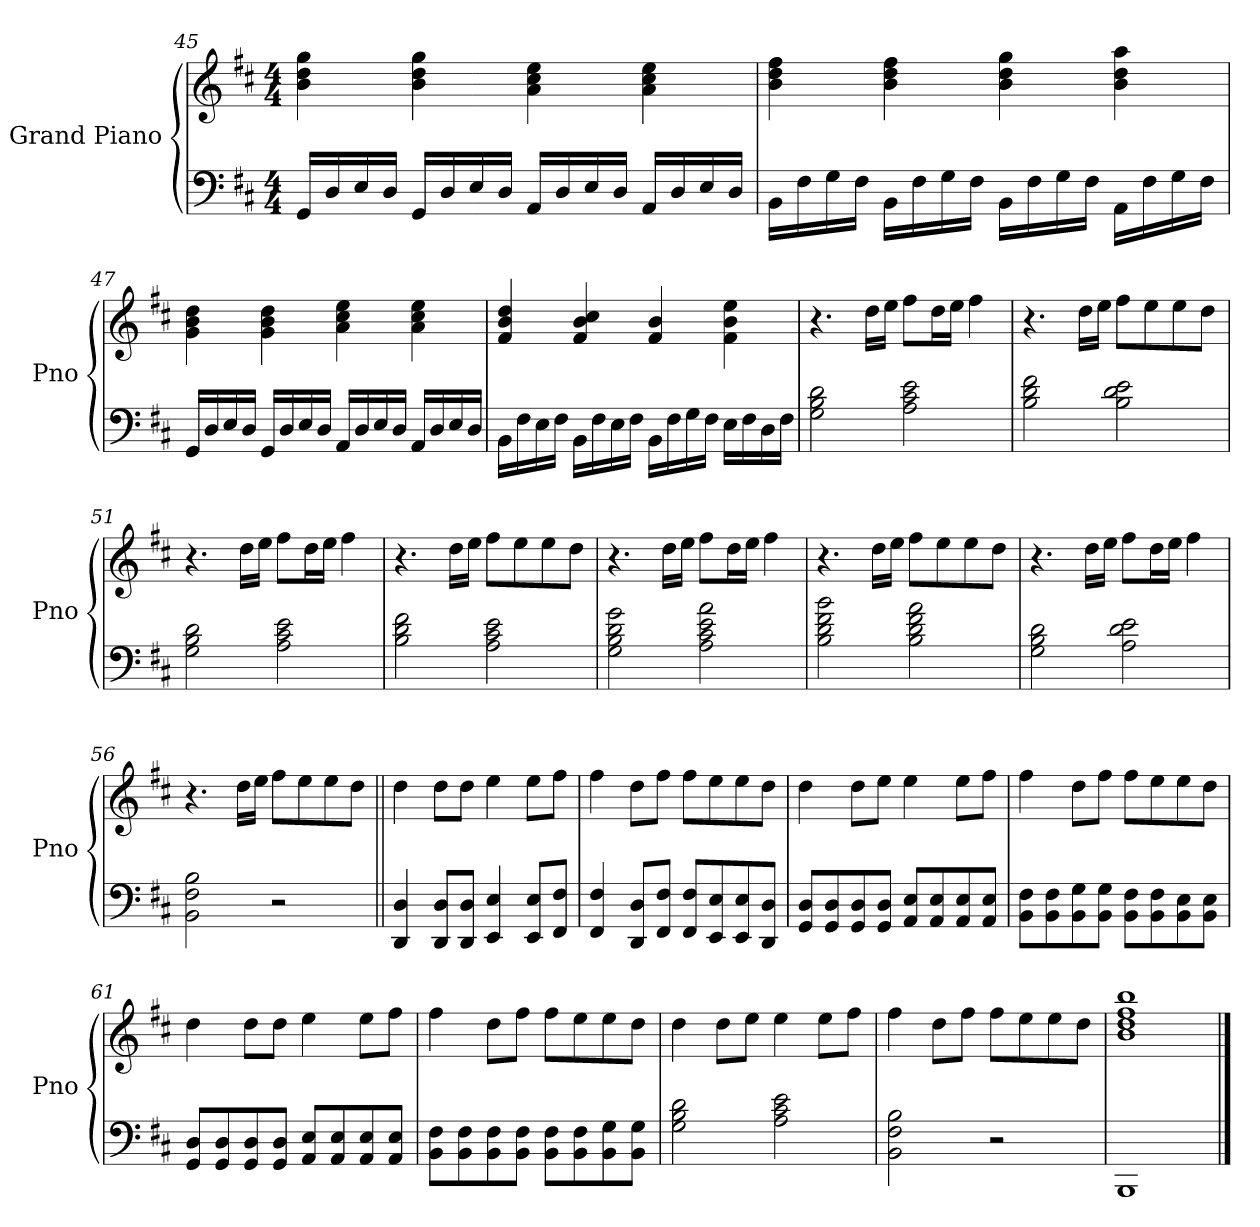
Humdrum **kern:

**kern	**kern
*part1	*part1
*staff2	*staff1
*I"Grand Piano	*
*I'Pno	*
*clefF4	*clefG2
*k[f#c#]	*k[f#c#]
*D:	*D:
*M4/4	*M4/4
=45	=45
16GG/LL	4b\ 4dd\ 4gg\
16D/	.
16E/	.
16D/JJ	.
16GG/LL	4b\ 4dd\ 4gg\
16D/	.
16E/	.
16D/JJ	.
16AA/LL	4a\ 4cc#\ 4ee\
16D/	.
16E/	.
16D/JJ	.
16AA/LL	4a\ 4cc#\ 4ee\
16D/	.
16E/	.
16D/JJ	.
=46	=46
16BB\LL	4b\ 4dd\ 4ff#\
16F#\	.
16G\	.
16F#\JJ	.
16BB\LL	4b\ 4dd\ 4ff#\
16F#\	.
16G\	.
16F#\JJ	.
16BB\LL	4b\ 4dd\ 4gg\
16F#\	.
16G\	.
16F#\JJ	.
16AA\LL	4b\ 4dd\ 4aa\
16F#\	.
16G\	.
16F#\JJ	.
!!LO:PB:g=z
=47	=47
16GG/LL	4g\ 4b\ 4dd\
16D/	.
16E/	.
16D/JJ	.
16GG/LL	4g\ 4b\ 4dd\
16D/	.
16E/	.
16D/JJ	.
16AA/LL	4a\ 4cc#\ 4ee\
16D/	.
16E/	.
16D/JJ	.
16AA/LL	4a\ 4cc#\ 4ee\
16D/	.
16E/	.
16D/JJ	.
=48	=48
16BB\LL	4f#/ 4b/ 4dd/
16F#\	.
16E\	.
16F#\JJ	.
16BB\LL	4f#/ 4b/ 4cc#/
16F#\	.
16E\	.
16F#\JJ	.
16BB\LL	4f#/ 4b/
16F#\	.
16G\	.
16F#\JJ	.
16E\LL	4f#\ 4b\ 4ee\
16F#\	.
16D\	.
16F#\JJ	.
=49	=49
2G\ 2B\ 2d\	4.r
.	16dd\LL
.	16ee\JJ
2A\ 2c#\ 2e\	8ff#\L
.	16dd\L
.	16ee\JJ
.	4ff#\
=50	=50
2B\ 2d\ 2f#\	4.r
.	16dd\LL
.	16ee\JJ
2B\ 2d\ 2e\	8ff#\L
.	8ee\
.	8ee\
.	8dd\J
!!LO:LB:g=z
=51	=51
2G\ 2B\ 2d\	4.r
.	16dd\LL
.	16ee\JJ
2A\ 2c#\ 2e\	8ff#\L
.	16dd\L
.	16ee\JJ
.	4ff#\
=52	=52
2B\ 2d\ 2f#\	4.r
.	16dd\LL
.	16ee\JJ
2A\ 2c#\ 2e\	8ff#\L
.	8ee\
.	8ee\
.	8dd\J
=53	=53
2G\ 2B\ 2d\ 2g\	4.r
.	16dd\LL
.	16ee\JJ
2A\ 2c#\ 2e\ 2a\	8ff#\L
.	16dd\L
.	16ee\JJ
.	4ff#\
=54	=54
2B\ 2d\ 2f#\ 2b\	4.r
.	16dd\LL
.	16ee\JJ
2B\ 2d\ 2f#\ 2a\	8ff#\L
.	8ee\
.	8ee\
.	8dd\J
=55	=55
2G\ 2B\ 2d\	4.r
.	16dd\LL
.	16ee\JJ
2A\ 2d\ 2e\	8ff#\L
.	16dd\L
.	16ee\JJ
.	4ff#\
=56	=56
2BB\ 2F#\ 2B\	4.r
.	16dd\LL
.	16ee\JJ
2r	8ff#\L
.	8ee\
.	8ee\
.	8dd\J
!!LO:LB:g=z
=57||	=57||
4DD/ 4D/	4dd\
8DD/ 8D/L	8dd\L
8DD/ 8D/J	8dd\J
4EE/ 4E/	4ee\
8EE/ 8E/L	8ee\L
8FF#/ 8F#/J	8ff#\J
=58	=58
4FF#/ 4F#/	4ff#\
8DD/ 8D/L	8dd\L
8FF#/ 8F#/J	8ff#\J
8FF#/ 8F#/L	8ff#\L
8EE/ 8E/	8ee\
8EE/ 8E/	8ee\
8DD/ 8D/J	8dd\J
=59	=59
8GG/ 8D/L	4dd\
8GG/ 8D/	.
8GG/ 8D/	8dd\L
8GG/ 8D/J	8ee\J
8AA/ 8E/L	4ee\
8AA/ 8E/	.
8AA/ 8E/	8ee\L
8AA/ 8E/J	8ff#\J
=60	=60
8BB\ 8F#\L	4ff#\
8BB\ 8F#\	.
8BB\ 8G\	8dd\L
8BB\ 8G\J	8ff#\J
8BB\ 8F#\L	8ff#\L
8BB\ 8F#\	8ee\
8BB\ 8E\	8ee\
8BB\ 8E\J	8dd\J
=61	=61
8GG/ 8D/L	4dd\
8GG/ 8D/	.
8GG/ 8D/	8dd\L
8GG/ 8D/J	8dd\J
8AA/ 8E/L	4ee\
8AA/ 8E/	.
8AA/ 8E/	8ee\L
8AA/ 8E/J	8ff#\J
!!LO:LB:g=z
=62	=62
8BB\ 8F#\L	4ff#\
8BB\ 8F#\	.
8BB\ 8F#\	8dd\L
8BB\ 8F#\J	8ff#\J
8BB\ 8F#\L	8ff#\L
8BB\ 8F#\	8ee\
8BB\ 8G\	8ee\
8BB\ 8G\J	8dd\J
=63	=63
2G\ 2B\ 2d\	4dd\
.	8dd\L
.	8ee\J
2A\ 2c#\ 2e\	4ee\
.	8ee\L
.	8ff#\J
=64	=64
2BB\ 2F#\ 2B\	4ff#\
.	8dd\L
.	8ff#\J
2r	8ff#\L
.	8ee\
.	8ee\
.	8dd\J
=65	=65
1BBB	1b 1dd 1ff# 1bb
==	==
*-	*-
